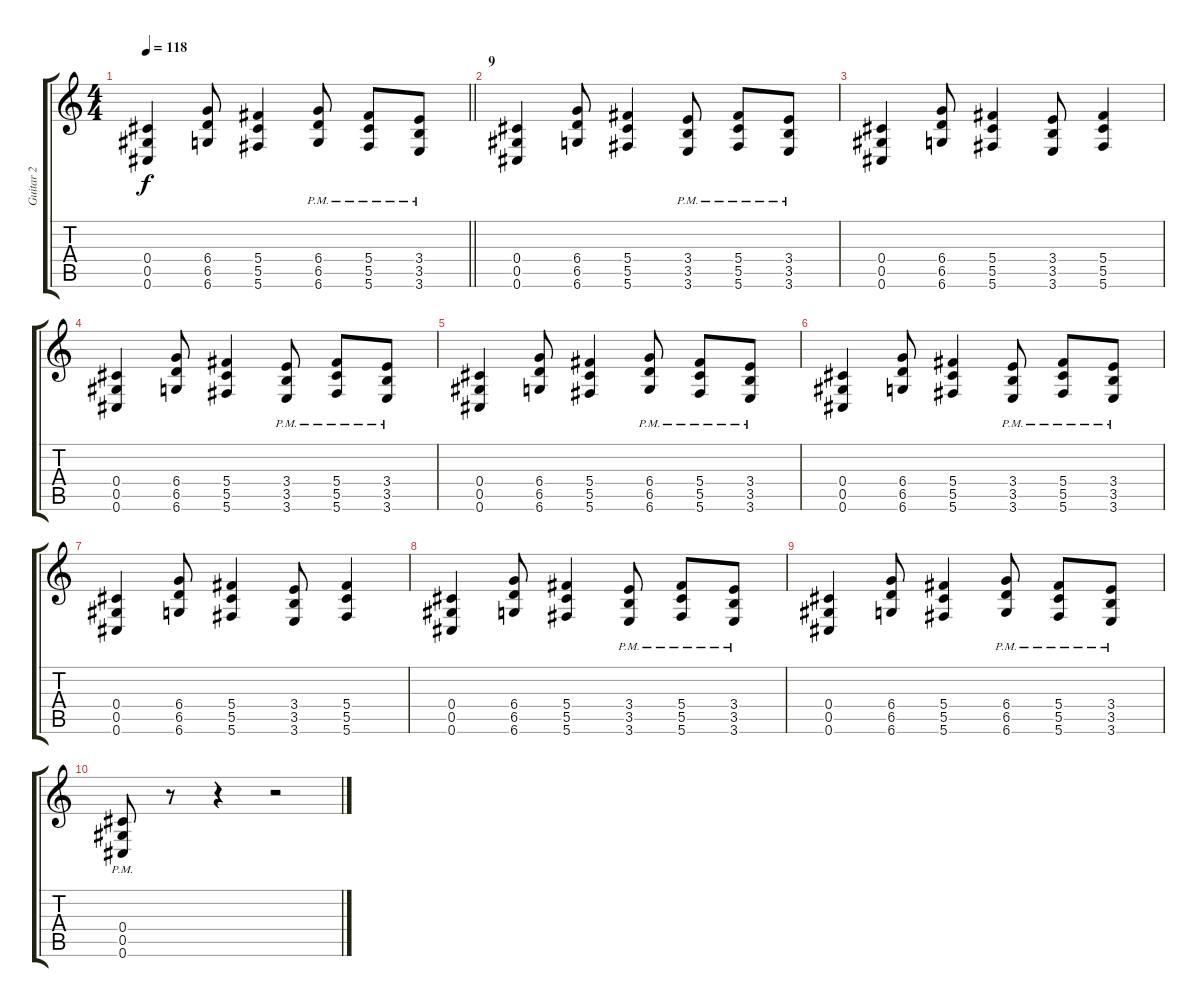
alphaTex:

\track ("Guitar 2" "Guitar 2") {instrument overdrivenguitar}
\staff {score tabs}
\tuning (E4 B3 G3 Db3 Ab2 Db2) {hide}
\ts (4 4)
\tempo 118
\clef g2
\barLineRight lightlight
\ks c
(0.4 0.5 0.6).4{dy f} (6.4 6.5 6.6).8 (5.4 5.5 5.6).4 (6.4{pm} 6.5{pm} 6.6{pm}).8 (5.4{pm} 5.5{pm} 5.6{pm}).8 (3.4{pm} 3.5{pm} 3.6{pm}).8 |
\section ("" "9")
(0.4 0.5 0.6).4 (6.4 6.5 6.6).8 (5.4 5.5 5.6).4 (3.4{pm} 3.5{pm} 3.6{pm}).8 (5.4{pm} 5.5{pm} 5.6{pm}).8 (3.4{pm} 3.5{pm} 3.6{pm}).8 |
(0.4 0.5 0.6).4 (6.4 6.5 6.6).8 (5.4 5.5 5.6).4 (3.4 3.5 3.6).8 (5.4 5.5 5.6).4 |
(0.4 0.5 0.6).4 (6.4 6.5 6.6).8 (5.4 5.5 5.6).4 (3.4{pm} 3.5{pm} 3.6{pm}).8 (5.4{pm} 5.5{pm} 5.6{pm}).8 (3.4{pm} 3.5{pm} 3.6{pm}).8 |
(0.4 0.5 0.6).4 (6.4 6.5 6.6).8 (5.4 5.5 5.6).4 (6.4{pm} 6.5{pm} 6.6{pm}).8 (5.4{pm} 5.5{pm} 5.6{pm}).8 (3.4{pm} 3.5{pm} 3.6{pm}).8 |
(0.4 0.5 0.6).4 (6.4 6.5 6.6).8 (5.4 5.5 5.6).4 (3.4{pm} 3.5{pm} 3.6{pm}).8 (5.4{pm} 5.5{pm} 5.6{pm}).8 (3.4{pm} 3.5{pm} 3.6{pm}).8 |
(0.4 0.5 0.6).4 (6.4 6.5 6.6).8 (5.4 5.5 5.6).4 (3.4 3.5 3.6).8 (5.4 5.5 5.6).4 |
(0.4 0.5 0.6).4 (6.4 6.5 6.6).8 (5.4 5.5 5.6).4 (3.4{pm} 3.5{pm} 3.6{pm}).8 (5.4{pm} 5.5{pm} 5.6{pm}).8 (3.4{pm} 3.5{pm} 3.6{pm}).8 |
(0.4 0.5 0.6).4 (6.4 6.5 6.6).8 (5.4 5.5 5.6).4 (6.4{pm} 6.5{pm} 6.6{pm}).8 (5.4{pm} 5.5{pm} 5.6{pm}).8 (3.4{pm} 3.5{pm} 3.6{pm}).8 |
(0.4{pm} 0.5{pm} 0.6{pm}).8 r.8 r.4 r.2
